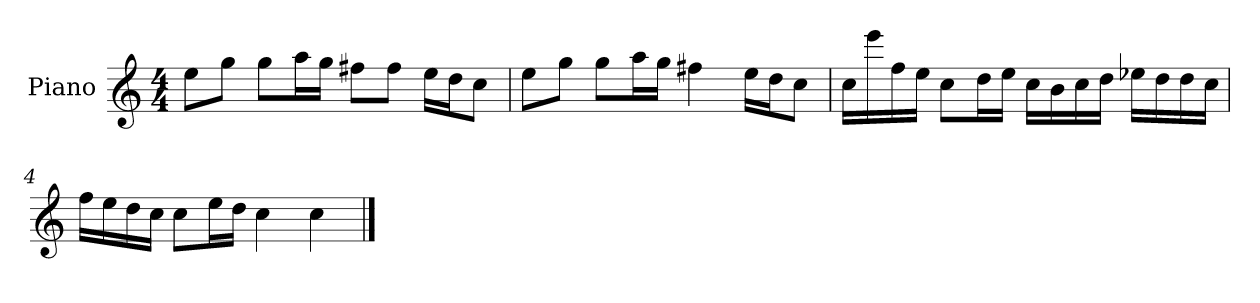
**kern
*part1
*staff1
*I"Piano
*I'P-no
*clefG2
*k[]
*M4/4
*MM90
=1
8ee\L
8gg\J
8gg\L
16aa\L
16gg\JJ
8ff#X\L
8ff#\J
16ee\LL
16dd\J
8cc\J
=2
8ee\L
8gg\J
8gg\L
16aa\L
16gg\JJ
4ff#X\
16ee\LL
16dd\J
8cc\J
=3
16cc\LL
16eee\
16ff\
16ee\JJ
8cc\L
16dd\L
16ee\JJ
16cc\LL
16b\
16cc\
16dd\JJ
16ee-X\LL
16dd\
16dd\
16cc\JJ
!!LO:LB:g=z
=4
16ff\LL
16ee\
16dd\
16cc\JJ
8cc\L
16ee\L
16dd\JJ
4cc\
4cc\
==
*-
